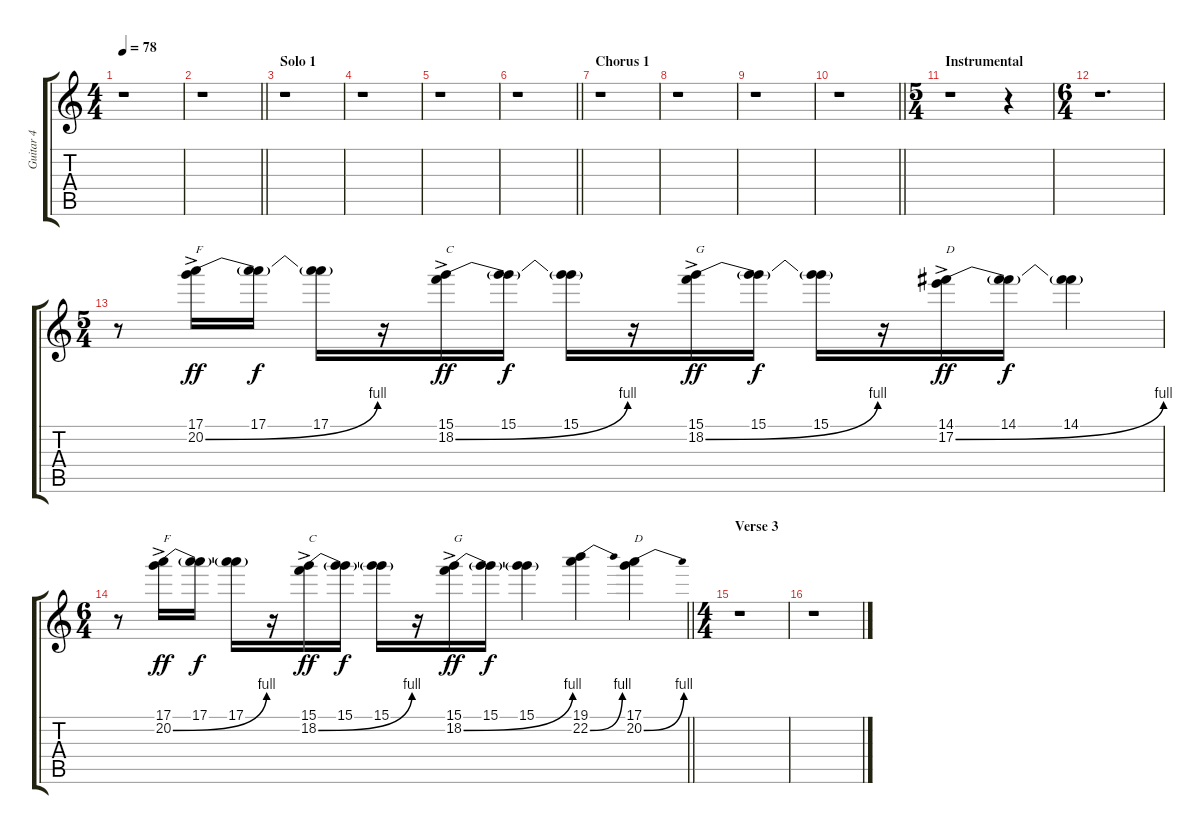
\track ("Guitar 4" "Guitar 4") {instrument overdrivenguitar}
\staff {score tabs}
\tuning (E4 B3 G3 D3 A2 E2) {hide}
\ts (4 4)
\tempo 78
\clef g2
\ks c
r.1{dy ff} |
\barLineRight lightlight
r.1 |
\section ("" "Solo 1")
r.1 |
r.1 |
r.1 |
\barLineRight lightlight
r.1 |
\section ("" "Chorus 1")
r.1 |
r.1 |
r.1 |
\barLineRight lightlight
r.1 |
\ts (5 4)
\section ("" "Instrumental")
r.1{beam merge} r.4 |
\ts (6 4)
r.1{d} |
\ts (5 4)
r.8 (17.1 20.2{be (bend 0 0 60 4) ac}).16{txt "F"} (17.1 20.2{t}).16{dy f} (17.1 20.2{t}).16 r.16 (15.1 18.2{be (bend 0 0 60 4) ac}).16{txt "C" dy ff} (15.1 18.2{t}).16{dy f} (15.1 18.2{t}).16 r.16 (15.1 18.2{be (bend 0 0 60 4) ac}).16{txt "G" dy ff} (15.1 18.2{t}).16{dy f} (15.1 18.2{t}).16 r.16 (14.1 17.2{be (bend 0 0 60 4) ac}).16{txt "D" dy ff} (14.1 17.2{t}).16{dy f} (14.1 17.2{t}).4 |
\ts (6 4)
\barLineRight lightlight
r.8 (17.1 20.2{be (bend 0 0 60 4) ac}).16{txt "F" dy ff} (17.1 20.2{t}).16{dy f} (17.1 20.2{t}).16 r.16 (15.1 18.2{be (bend 0 0 60 4) ac}).16{txt "C" dy ff} (15.1 18.2{t}).16{dy f} (15.1 18.2{t}).16 r.16 (15.1 18.2{be (bend 0 0 60 4) ac}).16{txt "G" dy ff} (15.1 18.2{t}).16{dy f} (15.1 18.2{t}).4{beam merge} (19.1 22.2{be (bend 0 0 60 4)}).4{beam merge} (17.1 20.2{be (bend 0 0 60 4)}).4{txt "D"} |
\ts (4 4)
\section ("" "Verse 3")
r.1 |
r.1
